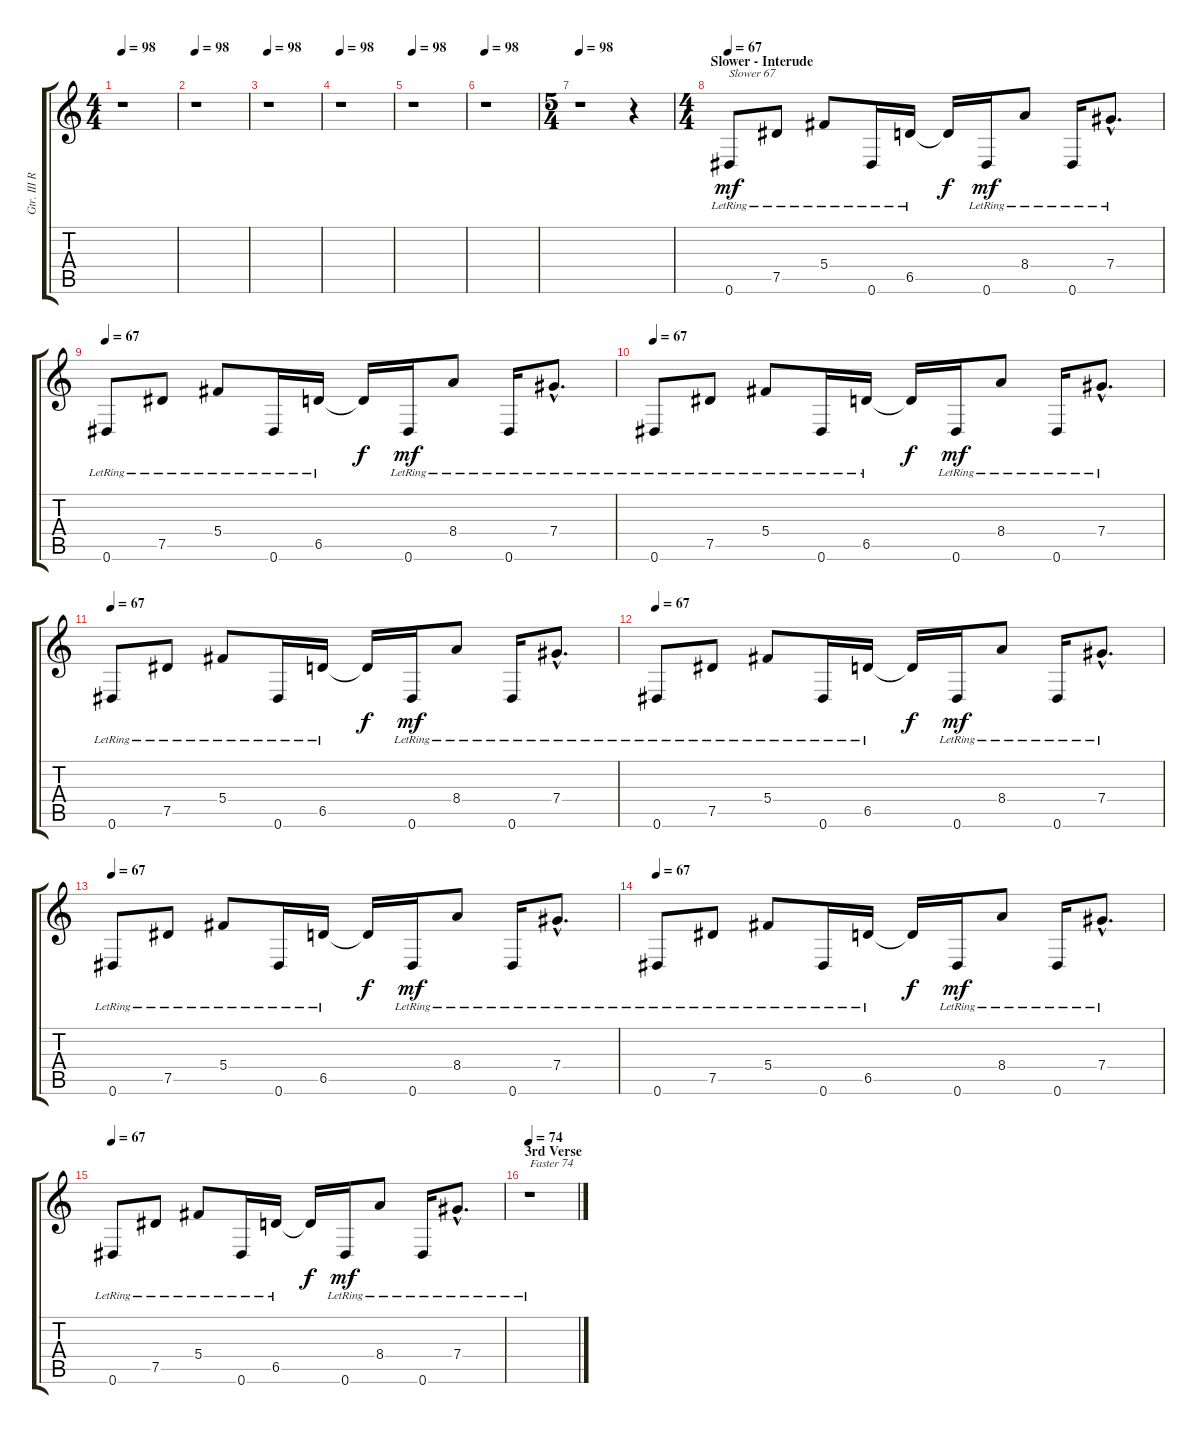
\track ("Gtr. III Rhytm" "Gtr. III R") {instrument electricguitarclean}
\staff {score tabs}
\tuning (Eb4 Bb3 Gb3 Db3 Ab2 Eb2) {hide}
\ts (4 4)
\tempo 98
\clef g2
\ks c
r.1{dy mf} |
\tempo 98
r.1 |
\tempo 98
r.1 |
\tempo 98
r.1 |
\tempo 98
r.1 |
\tempo 98
r.1 |
\ts (5 4)
\tempo 98
r.1 r.4 |
\ts (4 4)
\section ("" "Slower - Interude")
\tempo 67
0.6{lr}.8{txt "Slower 67"} 7.5{lr}.8 5.4{lr}.8 0.6{lr}.16 6.5{lr}.16 6.5{t}.16{dy f} 0.6{lr}.16{dy mf} 8.4{lr}.8 0.6{lr}.16 7.4{hac lr}.8{d} |
\tempo 67
0.6{lr}.8 7.5{lr}.8 5.4{lr}.8 0.6{lr}.16 6.5{lr}.16 6.5{t}.16{dy f} 0.6{lr}.16{dy mf} 8.4{lr}.8 0.6{lr}.16 7.4{hac lr}.8{d} |
\tempo 67
0.6{lr}.8 7.5{lr}.8 5.4{lr}.8 0.6{lr}.16 6.5{lr}.16 6.5{t}.16{dy f} 0.6{lr}.16{dy mf} 8.4{lr}.8 0.6{lr}.16 7.4{hac lr}.8{d} |
\tempo 67
0.6{lr}.8 7.5{lr}.8 5.4{lr}.8 0.6{lr}.16 6.5{lr}.16 6.5{t}.16{dy f} 0.6{lr}.16{dy mf} 8.4{lr}.8 0.6{lr}.16 7.4{hac lr}.8{d} |
\tempo 67
0.6{lr}.8 7.5{lr}.8 5.4{lr}.8 0.6{lr}.16 6.5{lr}.16 6.5{t}.16{dy f} 0.6{lr}.16{dy mf} 8.4{lr}.8 0.6{lr}.16 7.4{hac lr}.8{d} |
\tempo 67
0.6{lr}.8 7.5{lr}.8 5.4{lr}.8 0.6{lr}.16 6.5{lr}.16 6.5{t}.16{dy f} 0.6{lr}.16{dy mf} 8.4{lr}.8 0.6{lr}.16 7.4{hac lr}.8{d} |
\tempo 67
0.6{lr}.8 7.5{lr}.8 5.4{lr}.8 0.6{lr}.16 6.5{lr}.16 6.5{t}.16{dy f} 0.6{lr}.16{dy mf} 8.4{lr}.8 0.6{lr}.16 7.4{hac lr}.8{d} |
\tempo 67
0.6{lr}.8 7.5{lr}.8 5.4{lr}.8 0.6{lr}.16 6.5{lr}.16 6.5{t}.16{dy f} 0.6{lr}.16{dy mf} 8.4{lr}.8 0.6{lr}.16 7.4{hac lr}.8{d} |
\section ("" "3rd Verse")
\tempo 74
r.1{txt "Faster 74"}
